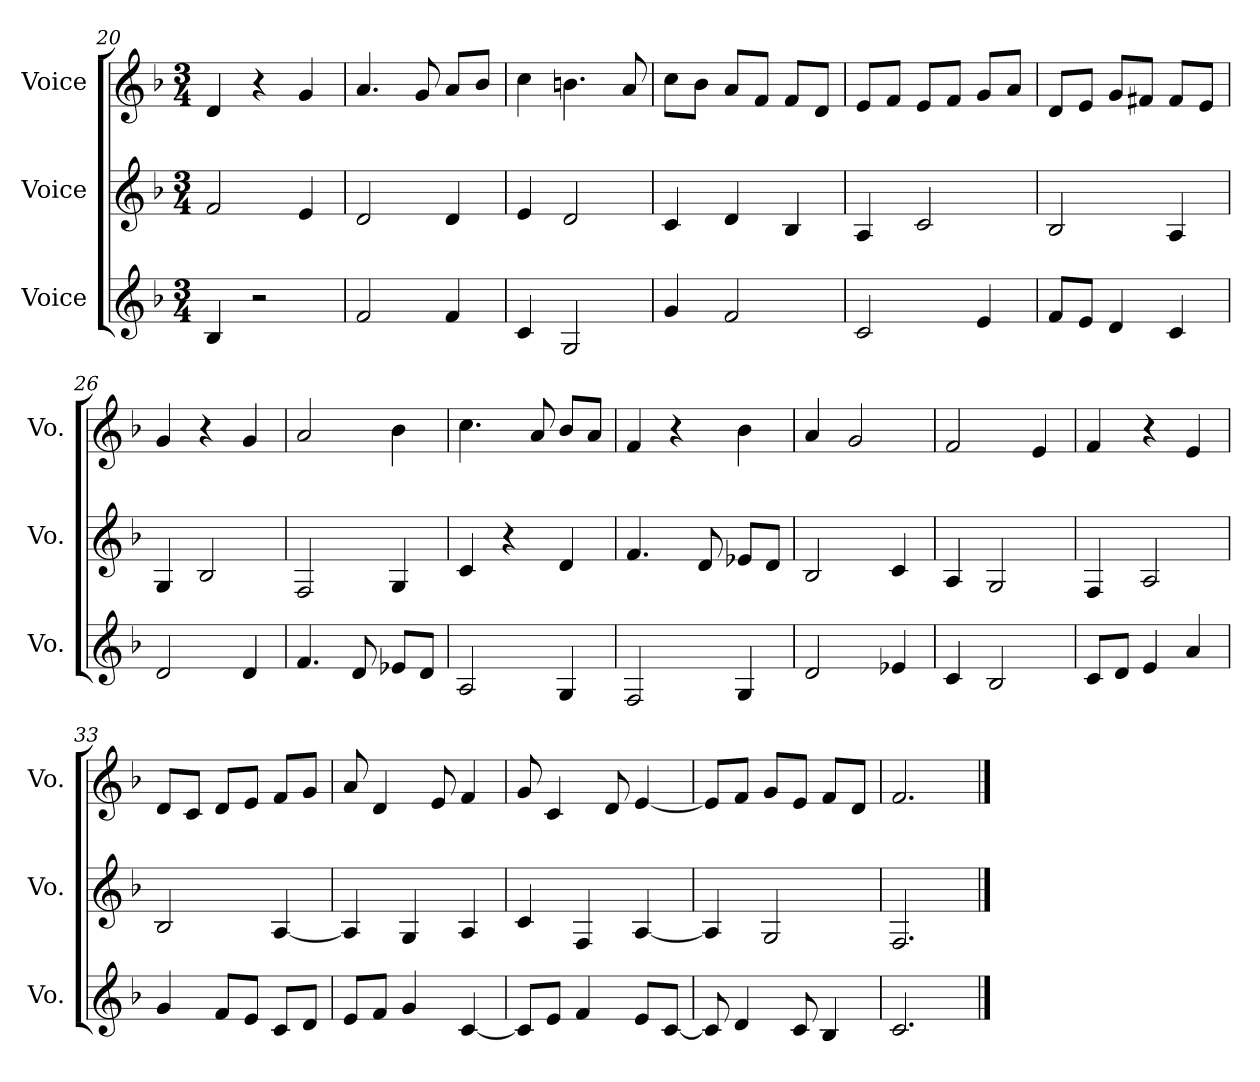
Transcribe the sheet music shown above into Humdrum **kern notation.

**kern	**kern	**kern
*part3	*part2	*part1
*staff3	*staff2	*staff1
*I"Voice	*I"Voice	*I"Voice
*I'Vo.	*I'Vo.	*I'Vo.
*clefG2	*clefG2	*clefG2
*k[b-]	*k[b-]	*k[b-]
*M3/4	*M3/4	*M3/4
=20	=20	=20
4B-/	2f/	4d/
2r	.	4r
.	4e/	4g/
=21	=21	=21
2f/	2d/	4.a/
.	.	8g/
4f/	4d/	8a/L
.	.	8b-/J
=22	=22	=22
4c/	4e/	4cc\
2G/	2d/	4.bn\
.	.	8a/
=23	=23	=23
4g/	4c/	8cc\L
.	.	8b-\J
2f/	4d/	8a/L
.	.	8f/J
.	4B-/	8f/L
.	.	8d/J
=24	=24	=24
2c/	4A/	8e/L
.	.	8f/J
.	2c/	8e/L
.	.	8f/J
4e/	.	8g/L
.	.	8a/J
=25	=25	=25
8f/L	2B-/	8d/L
8e/J	.	8e/J
4d/	.	8g/L
.	.	8f#X/J
4c/	4A/	8f#/L
.	.	8e/J
=26	=26	=26
2d/	4G/	4g/
.	2B-/	4r
4d/	.	4g/
=27	=27	=27
4.f/	2F/	2a/
8d/	.	.
8e-X/L	4G/	4b-\
8d/J	.	.
!!LO:PB:g=z
=28	=28	=28
2A/	4c/	4.cc\
.	4r	.
.	.	8a/
4G/	4d/	8b-/L
.	.	8a/J
=29	=29	=29
2F/	4.f/	4f/
.	.	4r
.	8d/	.
4G/	8e-X/L	4b-\
.	8d/J	.
=30	=30	=30
2d/	2B-/	4a/
.	.	2g/
4e-X/	4c/	.
=31	=31	=31
4c/	4A/	2f/
2B-/	2G/	.
.	.	4e/
=32	=32	=32
8c/L	4F/	4f/
8d/J	.	.
4e/	2A/	4r
4a/	.	4e/
=33	=33	=33
4g/	2B-/	8d/L
.	.	8c/J
8f/L	.	8d/L
8e/J	.	8e/J
8c/L	[4A/	8f/L
8d/J	.	8g/J
=34	=34	=34
8e/L	4A/]	8a/
8f/J	.	4d/
4g/	4G/	.
.	.	8e/
[4c/	4A/	4f/
=35	=35	=35
8c/L]	4c/	8g/
8e/J	.	4c/
4f/	4F/	.
.	.	8d/
8e/L	[4A/	[4e/
[8c/J	.	.
!!LO:LB:g=z
=36	=36	=36
8c/]	4A/]	8e/L]
4d/	.	8f/J
.	2G/	8g/L
8c/	.	8e/J
4B-/	.	8f/L
.	.	8d/J
=37	=37	=37
2.c/	2.F/	2.f/
==	==	==
*-	*-	*-
